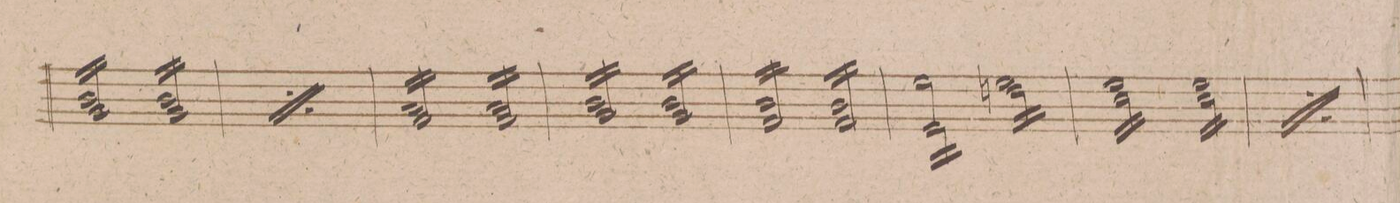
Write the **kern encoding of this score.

**kern	**dynam
*I"Violino 2do	*
*clefG2	*
*k[f#c#g#d#]	*
*met(c|)	*
*M2/2	*
16b/LL 16g#/	.
16b/ 16g#/	.
16b/ 16g#/	.
16b/ 16g#/	.
16b/ 16g#/	.
16b/ 16g#/	.
16b/ 16g#/	.
16b/JJ 16g#/	.
16b/LL 16g#/	.
16b/ 16g#/	.
16b/ 16g#/	.
16b/ 16g#/	.
16b/ 16g#/	.
16b/ 16g#/	.
16b/ 16g#/	.
16b/JJ 16g#/	.
=152	=152
*rep	*
16b/LL 16g#/	.
16b/ 16g#/	.
16b/ 16g#/	.
16b/ 16g#/	.
16b/ 16g#/	.
16b/ 16g#/	.
16b/ 16g#/	.
16b/JJ 16g#/	.
16b/LL 16g#/	.
16b/ 16g#/	.
16b/ 16g#/	.
16b/ 16g#/	.
16b/ 16g#/	.
16b/ 16g#/	.
16b/ 16g#/	.
16b/JJ 16g#/	.
*Xrep	*
=153	=153
16a/LL 16f#/	.
16a/ 16f#/	.
16a/ 16f#/	.
16a/ 16f#/	.
16a/ 16f#/	.
16a/ 16f#/	.
16a/ 16f#/	.
16a/JJ 16f#/	.
16a/LL 16f#/	.
16a/ 16f#/	.
16a/ 16f#/	.
16a/ 16f#/	.
16a/ 16f#/	.
16a/ 16f#/	.
16a/ 16f#/	.
16a/JJ 16f#/	.
=154	=154
16b/LL 16g#/	.
16b/ 16g#/	.
16b/ 16g#/	.
16b/ 16g#/	.
16b/ 16g#/	.
16b/ 16g#/	.
16b/ 16g#/	.
16b/JJ 16g#/	.
16b/LL 16g#/	.
16b/ 16g#/	.
16b/ 16g#/	.
16b/ 16g#/	.
16b/ 16g#/	.
16b/ 16g#/	.
16b/ 16g#/	.
16b/JJ 16g#/	.
=155	=155
16b/LL 16f#/	.
16b/ 16f#/	.
16b/ 16f#/	.
16b/ 16f#/	.
16b/ 16f#/	.
16b/ 16f#/	.
16b/ 16f#/	.
16b/JJ 16f#/	.
16b/LL 16f#/	.
16b/ 16f#/	.
16b/ 16f#/	.
16b/ 16f#/	.
16b/ 16f#/	.
16b/ 16f#/	.
16b/ 16f#/	.
16b/JJ 16f#/	.
=156	=156
16ee\LL 16e\	.
16ee/ 16e/	.
16ee/ 16e/	.
16ee/ 16e/	.
16ee/ 16e/	.
16ee/ 16e/	.
16ee/ 16e/	.
16ee/JJ 16e/	.
16ee\LL 16ddn\	.
16ee\ 16dd\	.
16ee\ 16dd\	.
16ee\ 16dd\	.
16ee\ 16dd\	.
16ee\ 16dd\	.
16ee\ 16dd\	.
16ee\JJ 16dd\	.
=157	=157
16ee\LL 16cc#\	.
16ee\ 16cc#\	.
16ee\ 16cc#\	.
16ee\ 16cc#\	.
16ee\ 16cc#\	.
16ee\ 16cc#\	.
16ee\ 16cc#\	.
16ee\JJ 16cc#\	.
16ee\LL 16cc#\	.
16ee\ 16cc#\	.
16ee\ 16cc#\	.
16ee\ 16cc#\	.
16ee\ 16cc#\	.
16ee\ 16cc#\	.
16ee\ 16cc#\	.
16ee\JJ 16cc#\	.
=158	=158
*rep	*
16ee\LL 16cc#\	.
16ee\ 16cc#\	.
16ee\ 16cc#\	.
16ee\ 16cc#\	.
16ee\ 16cc#\	.
16ee\ 16cc#\	.
16ee\ 16cc#\	.
16ee\JJ 16cc#\	.
16ee\LL 16cc#\	.
16ee\ 16cc#\	.
16ee\ 16cc#\	.
16ee\ 16cc#\	.
16ee\ 16cc#\	.
16ee\ 16cc#\	.
16ee\ 16cc#\	.
16ee\JJ 16cc#\	.
*Xrep	*
=159	=159
*-	*-
